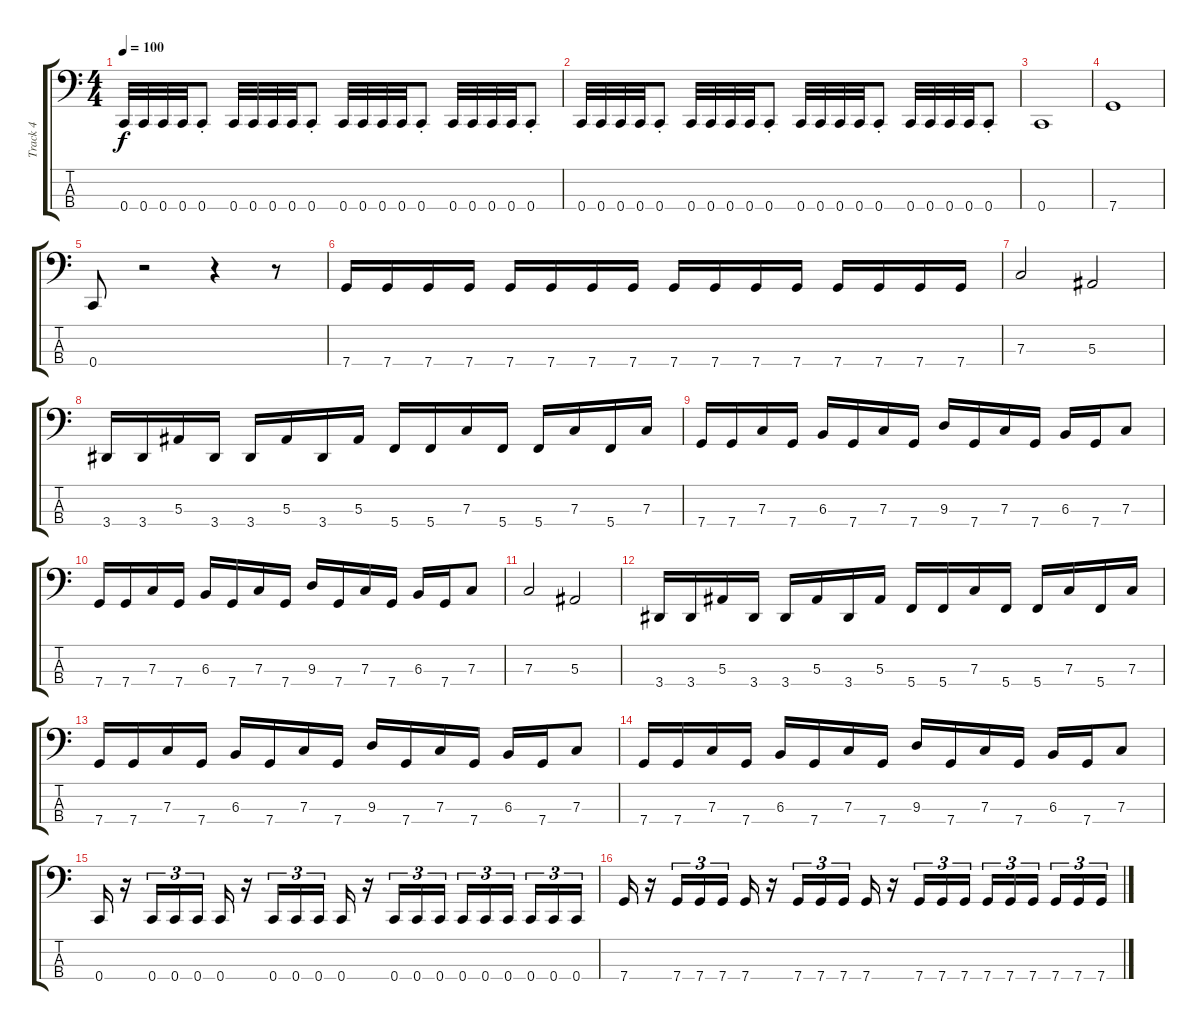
\track ("Track 4" "Track 4") {instrument electricbasspick}
\staff {score tabs}
\tuning (Eb2 Bb1 F1 C1) {hide}
\ts (4 4)
\tempo 100
\clef f4
\ks c
0.4.32{dy f} 0.4.32 0.4.32 0.4.32 0.4{st}.8 0.4.32 0.4.32 0.4.32 0.4.32 0.4{st}.8 0.4.32 0.4.32 0.4.32 0.4.32 0.4{st}.8 0.4.32 0.4.32 0.4.32 0.4.32 0.4{st}.8 |
0.4.32 0.4.32 0.4.32 0.4.32 0.4{st}.8 0.4.32 0.4.32 0.4.32 0.4.32 0.4{st}.8 0.4.32 0.4.32 0.4.32 0.4.32 0.4{st}.8 0.4.32 0.4.32 0.4.32 0.4.32 0.4{st}.8 |
0.4.1 |
7.4.1 |
0.4.8 r.2 r.4 r.8 |
7.4.16 7.4.16 7.4.16 7.4.16 7.4.16 7.4.16 7.4.16 7.4.16 7.4.16 7.4.16 7.4.16 7.4.16 7.4.16 7.4.16 7.4.16 7.4.16 |
7.3.2 5.3.2 |
3.4.16 3.4.16 5.3.16 3.4.16 3.4.16 5.3.16 3.4.16 5.3.16 5.4.16 5.4.16 7.3.16 5.4.16 5.4.16 7.3.16 5.4.16 7.3.16 |
7.4.16 7.4.16 7.3.16 7.4.16 6.3.16 7.4.16 7.3.16 7.4.16 9.3.16 7.4.16 7.3.16 7.4.16 6.3.16 7.4.16 7.3.8 |
7.4.16 7.4.16 7.3.16 7.4.16 6.3.16 7.4.16 7.3.16 7.4.16 9.3.16 7.4.16 7.3.16 7.4.16 6.3.16 7.4.16 7.3.8 |
7.3.2 5.3.2 |
3.4.16 3.4.16 5.3.16 3.4.16 3.4.16 5.3.16 3.4.16 5.3.16 5.4.16 5.4.16 7.3.16 5.4.16 5.4.16 7.3.16 5.4.16 7.3.16 |
7.4.16 7.4.16 7.3.16 7.4.16 6.3.16 7.4.16 7.3.16 7.4.16 9.3.16 7.4.16 7.3.16 7.4.16 6.3.16 7.4.16 7.3.8 |
7.4.16 7.4.16 7.3.16 7.4.16 6.3.16 7.4.16 7.3.16 7.4.16 9.3.16 7.4.16 7.3.16 7.4.16 6.3.16 7.4.16 7.3.8 |
0.4.16 r.16 0.4.16{tu (3 2)} 0.4.16{tu (3 2)} 0.4.16{tu (3 2)} 0.4.16 r.16 0.4.16{tu (3 2)} 0.4.16{tu (3 2)} 0.4.16{tu (3 2)} 0.4.16 r.16 0.4.16{tu (3 2)} 0.4.16{tu (3 2)} 0.4.16{tu (3 2)} 0.4.16{tu (3 2)} 0.4.16{tu (3 2)} 0.4.16{tu (3 2)} 0.4.16{tu (3 2)} 0.4.16{tu (3 2)} 0.4.16{tu (3 2)} |
7.4.16 r.16 7.4.16{tu (3 2)} 7.4.16{tu (3 2)} 7.4.16{tu (3 2)} 7.4.16 r.16 7.4.16{tu (3 2)} 7.4.16{tu (3 2)} 7.4.16{tu (3 2)} 7.4.16 r.16 7.4.16{tu (3 2)} 7.4.16{tu (3 2)} 7.4.16{tu (3 2)} 7.4.16{tu (3 2)} 7.4.16{tu (3 2)} 7.4.16{tu (3 2)} 7.4.16{tu (3 2)} 7.4.16{tu (3 2)} 7.4.16{tu (3 2)}
